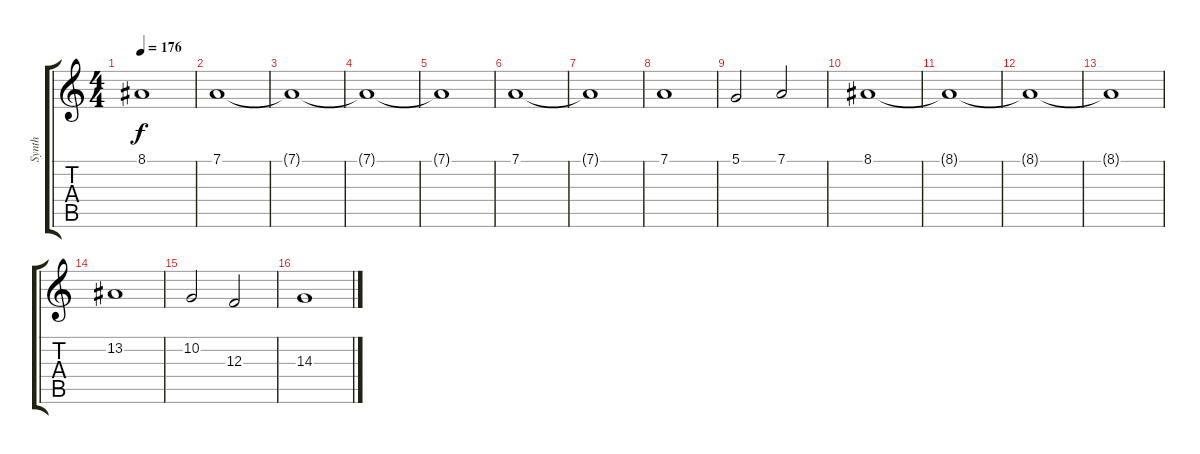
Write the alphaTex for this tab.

\track ("Synth" "Synth") {instrument synthstrings2}
\staff {score tabs}
\tuning (D4 A3 F3 C3 G2 D2) {hide}
\ts (4 4)
\tempo 176
\clef g2
\ks c
8.1{t}.1{dy f} |
7.1.1 |
7.1{t}.1 |
7.1{t}.1 |
7.1{t}.1 |
7.1.1 |
7.1{t}.1 |
7.1.1 |
5.1.2 7.1.2 |
8.1.1 |
8.1{t}.1 |
8.1{t}.1 |
8.1{t}.1 |
13.2.1{instrument acousticgrandpiano} |
10.2.2 12.3.2 |
14.3.1
